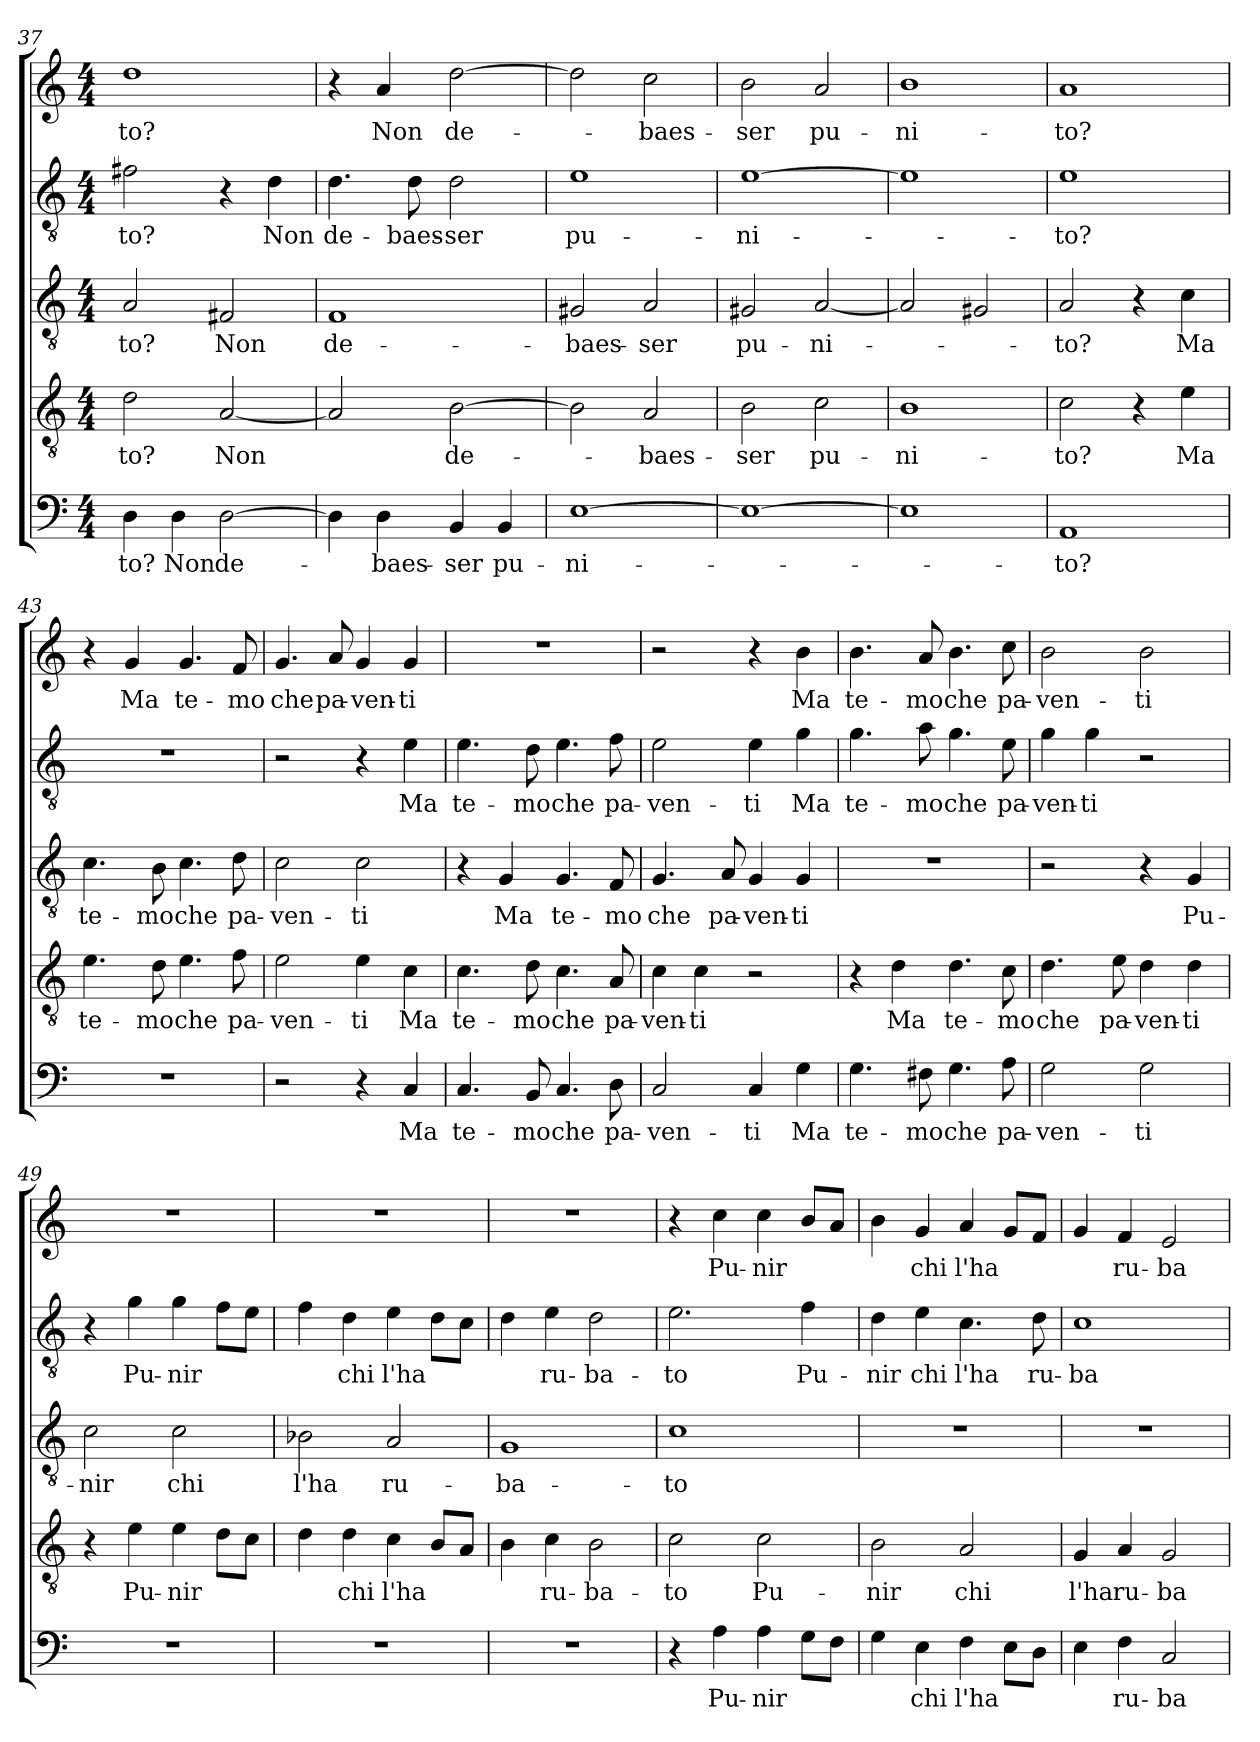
**kern	**text	**kern	**text	**kern	**text	**kern	**text	**kern	**text
*part5	*part5	*part4	*part4	*part3	*part3	*part2	*part2	*part1	*part1
*staff5	*staff5	*staff4	*staff4	*staff3	*staff3	*staff2	*staff2	*staff1	*staff1
*clefF4	*	*clefGv2	*	*clefGv2	*	*clefGv2	*	*clefG2	*
*k[]	*	*k[]	*	*k[]	*	*k[]	*	*k[]	*
*M4/4	*	*M4/4	*	*M4/4	*	*M4/4	*	*M4/4	*
=37	=37	=37	=37	=37	=37	=37	=37	=37	=37
4D\	to?	2d\	to?	2A/	to?	2f#X\	to?	1dd\	to?
4D\	Non	.	.	.	.	.	.	.	.
[2D\	de-	[2A/	Non	2F#X/	Non	4r	.	.	.
.	.	.	.	.	.	4d\	Non	.	.
=38	=38	=38	=38	=38	=38	=38	=38	=38	=38
4D\]	.	2A/]	.	1F/	de-	4.d\	de-	4r	.
4D\	baes-	.	.	.	.	.	.	4a/	Non
.	.	.	.	.	.	8d\	baes-	.	.
4BB/	ser	[2B\	de-	.	.	2d\	ser	[2dd\	de-
4BB/	pu-	.	.	.	.	.	.	.	.
=39	=39	=39	=39	=39	=39	=39	=39	=39	=39
[1E\	ni-	2B\]	.	2G#X/	baes-	1e\	pu-	2dd\]	.
.	.	2A/	baes-	2A/	ser	.	.	2cc\	baes-
=40	=40	=40	=40	=40	=40	=40	=40	=40	=40
1E\_	.	2B\	ser	2G#X/	pu-	[1e\	ni-	2b\	ser
.	.	2c\	pu-	[2A/	ni-	.	.	2a/	pu-
=41	=41	=41	=41	=41	=41	=41	=41	=41	=41
1E\]	.	1B\	ni-	2A/]	.	1e\]	.	1b\	ni-
.	.	.	.	2G#X/	.	.	.	.	.
=42	=42	=42	=42	=42	=42	=42	=42	=42	=42
1AA/	to?	2c\	to?	2A/	to?	1e\	to?	1a/	to?
.	.	4r	.	4r	.	.	.	.	.
.	.	4e\	Ma	4c\	Ma	.	.	.	.
=43	=43	=43	=43	=43	=43	=43	=43	=43	=43
1r	.	4.e\	te-	4.c\	te-	1r	.	4r	.
.	.	.	.	.	.	.	.	4g/	Ma
.	.	8d\	mo	8B\	mo	.	.	.	.
.	.	4.e\	che	4.c\	che	.	.	4.g/	te-
.	.	8f\	pa-	8d\	pa-	.	.	8f/	mo
=44	=44	=44	=44	=44	=44	=44	=44	=44	=44
2r	.	2e\	ven-	2c\	ven-	2r	.	4.g/	che
.	.	.	.	.	.	.	.	8a/	pa-
4r	.	4e\	ti	2c\	ti	4r	.	4g/	ven-
4C/	Ma	4c\	Ma	.	.	4e\	Ma	4g/	ti
=45	=45	=45	=45	=45	=45	=45	=45	=45	=45
4.C/	te-	4.c\	te-	4r	.	4.e\	te-	1r	.
.	.	.	.	4G/	Ma	.	.	.	.
8BB/	mo	8d\	mo	.	.	8d\	mo	.	.
4.C/	che	4.c\	che	4.G/	te-	4.e\	che	.	.
8D\	pa-	8A/	pa-	8F/	mo	8f\	pa-	.	.
=46	=46	=46	=46	=46	=46	=46	=46	=46	=46
2C/	ven-	4c\	ven-	4.G/	che	2e\	ven-	2r	.
.	.	4c\	ti	.	.	.	.	.	.
.	.	.	.	8A/	pa-	.	.	.	.
4C/	ti	2r	.	4G/	ven-	4e\	ti	4r	.
4G\	Ma	.	.	4G/	ti	4g\	Ma	4b\	Ma
=47	=47	=47	=47	=47	=47	=47	=47	=47	=47
4.G\	te-	4r	.	1r	.	4.g\	te-	4.b\	te-
.	.	4d\	Ma	.	.	.	.	.	.
8F#X\	mo	.	.	.	.	8a\	mo	8a/	mo
4.G\	che	4.d\	te-	.	.	4.g\	che	4.b\	che
8A\	pa-	8c\	mo	.	.	8e\	pa-	8cc\	pa-
=48	=48	=48	=48	=48	=48	=48	=48	=48	=48
2G\	ven-	4.d\	che	2r	.	4g\	ven-	2b\	ven-
.	.	.	.	.	.	4g\	ti	.	.
.	.	8e\	pa-	.	.	.	.	.	.
2G\	ti	4d\	ven-	4r	.	2r	.	2b\	ti
.	.	4d\	ti	4G/	Pu-	.	.	.	.
=49	=49	=49	=49	=49	=49	=49	=49	=49	=49
1r	.	4r	.	2c\	nir	4r	.	1r	.
.	.	4e\	Pu-	.	.	4g\	Pu-	.	.
.	.	4e\	nir	2c\	chi	4g\	nir	.	.
.	.	8d\L	.	.	.	8f\L	.	.	.
.	.	8c\J	.	.	.	8e\J	.	.	.
=50	=50	=50	=50	=50	=50	=50	=50	=50	=50
1r	.	4d\	.	2B-X\	l'ha	4f\	.	1r	.
.	.	4d\	chi	.	.	4d\	chi	.	.
.	.	4c\	l'ha	2A/	ru-	4e\	l'ha	.	.
.	.	8B/L	.	.	.	8d\L	.	.	.
.	.	8A/J	.	.	.	8c\J	.	.	.
=51	=51	=51	=51	=51	=51	=51	=51	=51	=51
1r	.	4B\	.	1G/	ba-	4d\	.	1r	.
.	.	4c\	ru-	.	.	4e\	ru-	.	.
.	.	2B\	ba-	.	.	2d\	ba-	.	.
=52	=52	=52	=52	=52	=52	=52	=52	=52	=52
4r	.	2c\	to	1c\	to	2.e\	to	4r	.
4A\	Pu-	.	.	.	.	.	.	4cc\	Pu-
4A\	nir	2c\	Pu-	.	.	.	.	4cc\	nir
8G\L	.	.	.	.	.	4f\	Pu-	8b/L	.
8F\J	.	.	.	.	.	.	.	8a/J	.
=53	=53	=53	=53	=53	=53	=53	=53	=53	=53
4G\	.	2B\	nir	1r	.	4d\	nir	4b\	.
4E\	chi	.	.	.	.	4e\	chi	4g/	chi
4F\	l'ha	2A/	chi	.	.	4.c\	l'ha	4a/	l'ha
8E\L	.	.	.	.	.	.	.	8g/L	.
8D\J	.	.	.	.	.	8d\	ru-	8f/J	.
=54	=54	=54	=54	=54	=54	=54	=54	=54	=54
4E\	.	4G/	l'ha	1r	.	1c\	ba-	4g/	.
4F\	ru-	4A/	ru-	.	.	.	.	4f/	ru-
2C/	ba-	2G/	ba-	.	.	.	.	2e/	ba-
=	=	=	=	=	=	=	=	=	=
*-	*-	*-	*-	*-	*-	*-	*-	*-	*-
